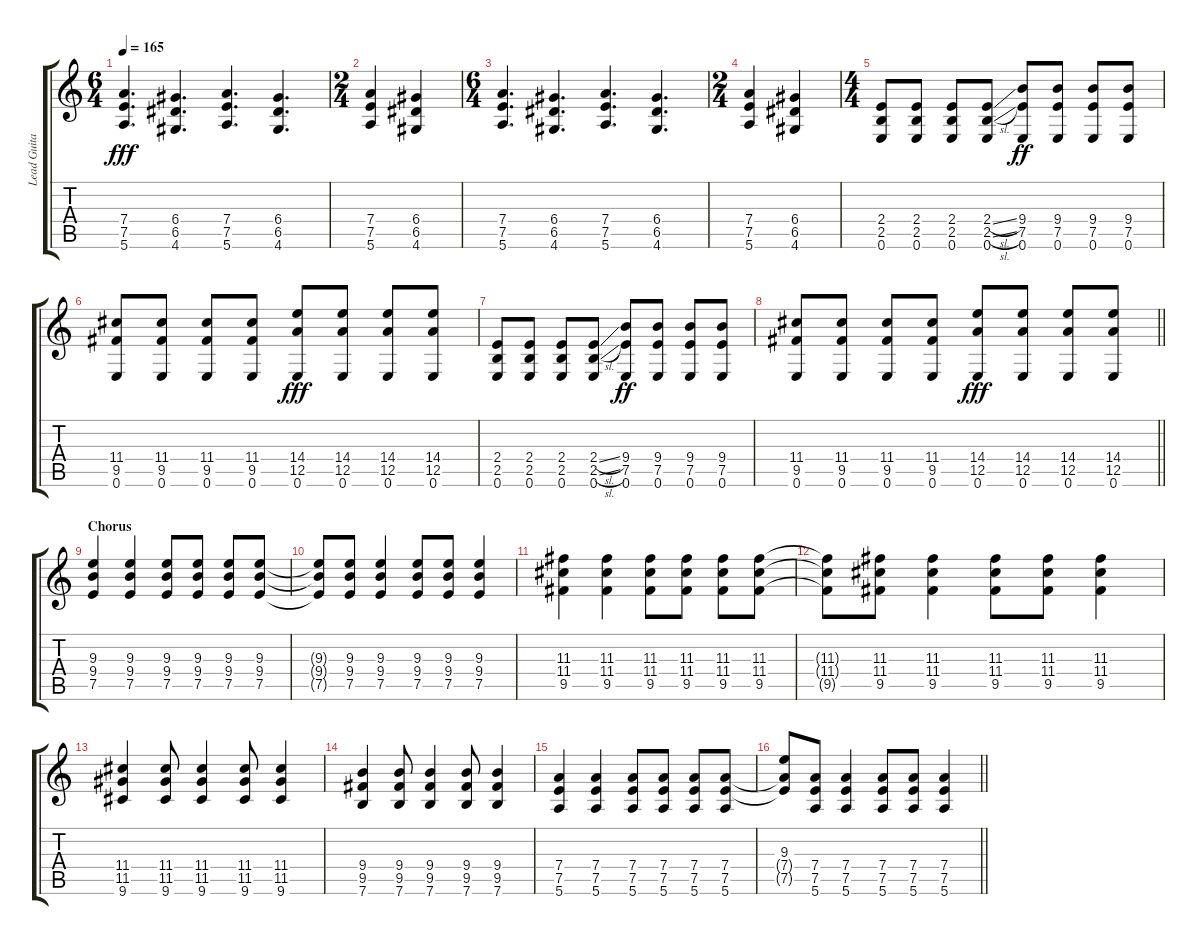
\track ("Lead Guitar" "Lead Guita") {instrument overdrivenguitar}
\staff {score tabs}
\tuning (E4 B3 G3 D3 A2 E2) {hide}
\ts (6 4)
\tempo 165
\clef g2
\ks c
(7.4 7.5 5.6).4{d dy fff} (6.4 6.5 4.6).4{d} (7.4 7.5 5.6).4{d} (6.4 6.5 4.6).4{d} |
\ts (2 4)
(7.4 7.5 5.6).4 (6.4 6.5 4.6).4 |
\ts (6 4)
(7.4 7.5 5.6).4{d} (6.4 6.5 4.6).4{d} (7.4 7.5 5.6).4{d} (6.4 6.5 4.6).4{d} |
\ts (2 4)
(7.4 7.5 5.6).4 (6.4 6.5 4.6).4 |
\ts (4 4)
(2.4 2.5 0.6).8 (2.4 2.5 0.6).8 (2.4 2.5 0.6).8 (2.4{sl} 2.5{sl} 0.6).8 (9.4 7.5 0.6).8{dy ff} (9.4 7.5 0.6).8 (9.4 7.5 0.6).8 (9.4 7.5 0.6).8 |
(11.4 9.5 0.6).8 (11.4 9.5 0.6).8 (11.4 9.5 0.6).8 (11.4 9.5 0.6).8 (14.4 12.5 0.6).8{dy fff} (14.4 12.5 0.6).8 (14.4 12.5 0.6).8 (14.4 12.5 0.6).8 |
(2.4 2.5 0.6).8 (2.4 2.5 0.6).8 (2.4 2.5 0.6).8 (2.4{sl} 2.5{sl} 0.6).8 (9.4 7.5 0.6).8{dy ff} (9.4 7.5 0.6).8 (9.4 7.5 0.6).8 (9.4 7.5 0.6).8 |
\barLineRight lightlight
(11.4 9.5 0.6).8 (11.4 9.5 0.6).8 (11.4 9.5 0.6).8 (11.4 9.5 0.6).8 (14.4 12.5 0.6).8{dy fff} (14.4 12.5 0.6).8 (14.4 12.5 0.6).8 (14.4 12.5 0.6).8 |
\section ("" "Chorus")
(9.3 9.4 7.5).4 (9.3 9.4 7.5).4 (9.3 9.4 7.5).8 (9.3 9.4 7.5).8 (9.3 9.4 7.5).8 (9.3 9.4 7.5).8 |
(9.3{t} 9.4{t} 7.5{t}).8 (9.3 9.4 7.5).8 (9.3 9.4 7.5).4 (9.3 9.4 7.5).8 (9.3 9.4 7.5).8 (9.3 9.4 7.5).4 |
(11.3 11.4 9.5).4 (11.3 11.4 9.5).4 (11.3 11.4 9.5).8 (11.3 11.4 9.5).8 (11.3 11.4 9.5).8 (11.3 11.4 9.5).8 |
(11.3{t} 11.4{t} 9.5{t}).8 (11.3 11.4 9.5).8 (11.3 11.4 9.5).4 (11.3 11.4 9.5).8 (11.3 11.4 9.5).8 (11.3 11.4 9.5).4 |
(11.4 11.5 9.6).4 (11.4 11.5 9.6).8 (11.4 11.5 9.6).4 (11.4 11.5 9.6).8 (11.4 11.5 9.6).4 |
(9.4 9.5 7.6).4 (9.4 9.5 7.6).8 (9.4 9.5 7.6).4 (9.4 9.5 7.6).8 (9.4 9.5 7.6).4 |
(7.4 7.5 5.6).4 (7.4 7.5 5.6).4 (7.4 7.5 5.6).8 (7.4 7.5 5.6).8 (7.4 7.5 5.6).8 (7.4 7.5 5.6).8 |
\barLineRight lightlight
(9.3 7.4{t} 7.5{t}).8 (7.4 7.5 5.6).8 (7.4 7.5 5.6).4 (7.4 7.5 5.6).8 (7.4 7.5 5.6).8 (7.4 7.5 5.6).4
